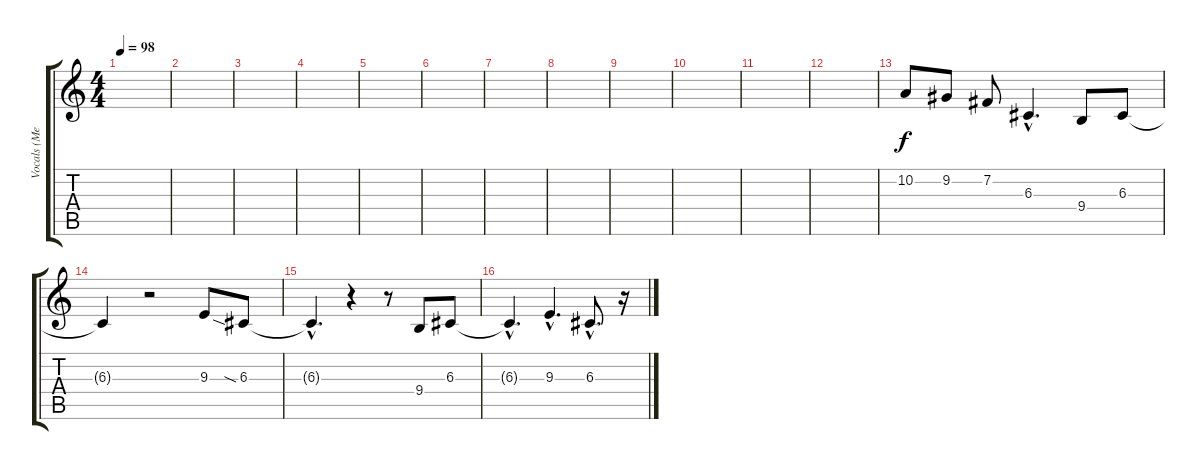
\track ("Vocals (Melissa)" "Vocals (Me") {instrument pad4choir}
\staff {score tabs}
\tuning (E4 B3 G3 D3 A2 E2) {hide}
\ts (4 4)
\tempo 98
\clef g2
\ks c
|
|
|
|
|
|
|
|
|
|
|
|
10.2.8 9.2.8 7.2.8 6.3{hac}.4{d} 9.4.8 6.3.8 |
6.3{t}.4 r.2 9.3.8 6.3{sia}.8 |
6.3{hac t}.4{d} r.4 r.8 9.4.8 6.3.8 |
6.3{hac t}.4{d} 9.3{hac}.4{d} 6.3{hac}.8{d} r.16
